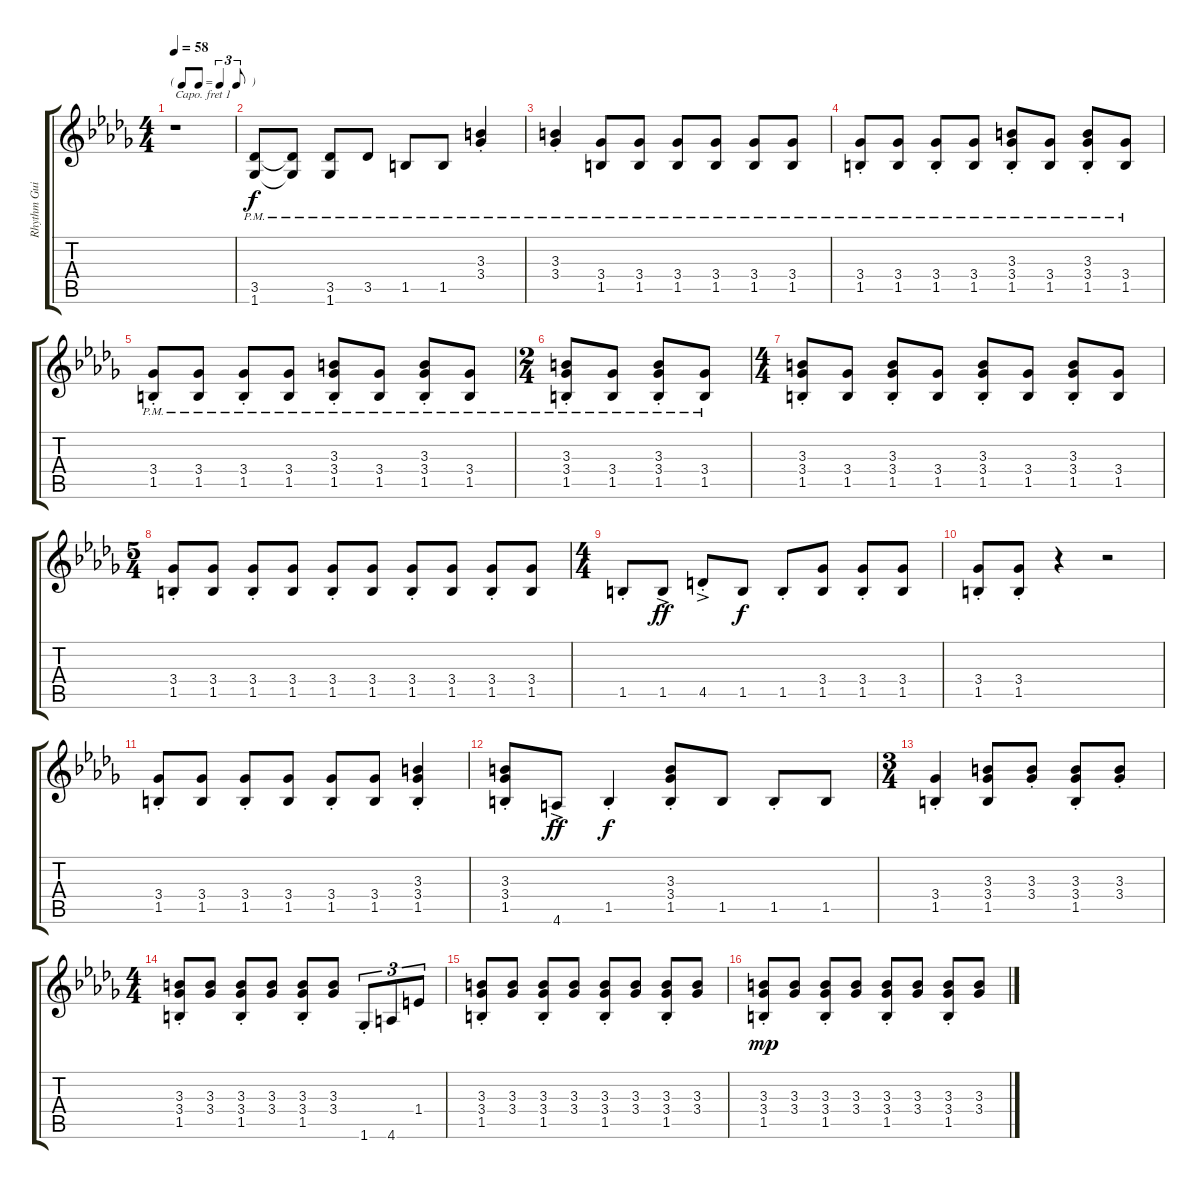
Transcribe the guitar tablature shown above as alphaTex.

\track ("Rhythm Guitar capo 1st Fret- Std Tuned" "Rhythm Gui") {instrument acousticguitarsteel}
\staff {score tabs}
\capo 1
\tuning (E4 B3 G3 D3 A2 E2) {hide}
\ts (4 4)
\tf triplet8th
\tempo 58
\clef g2
\ks db
r.1{dy f instrument acousticguitarsteel} |
(3.5{pm} 1.6{pm}).8 (3.5{pm t} 1.6{pm t}).8 (3.5{pm} 1.6{pm}).8 3.5{pm}.8 1.5{pm}.8 1.5{pm}.8 (3.3{pm st} 3.4{pm st}).4 |
(3.3{pm st} 3.4{pm st}).4 (3.4{pm} 1.5{pm}).8 (3.4{pm} 1.5{pm}).8 (3.4{pm} 1.5{pm}).8 (3.4{pm} 1.5{pm}).8 (3.4{pm} 1.5{pm}).8 (3.4{pm} 1.5{pm}).8 |
(3.4{pm st} 1.5{pm st}).8 (3.4{pm} 1.5{pm}).8 (3.4{pm st} 1.5{pm st}).8 (3.4{pm} 1.5{pm}).8 (3.3{pm st} 3.4{pm st} 1.5{pm st}).8 (3.4{pm} 1.5{pm}).8 (3.3{pm st} 3.4{pm st} 1.5{pm st}).8 (3.4{pm} 1.5{pm}).8 |
(3.4{pm st} 1.5{pm st}).8 (3.4{pm} 1.5{pm}).8 (3.4{pm st} 1.5{pm st}).8 (3.4{pm} 1.5{pm}).8 (3.3{pm st} 3.4{pm st} 1.5{pm st}).8 (3.4{pm} 1.5{pm}).8 (3.3{pm st} 3.4{pm st} 1.5{pm st}).8 (3.4{pm} 1.5{pm}).8 |
\ts (2 4)
(3.3{pm st} 3.4{pm st} 1.5{pm st}).8 (3.4{pm} 1.5{pm}).8 (3.3{pm st} 3.4{pm st} 1.5{pm st}).8 (3.4{pm} 1.5{pm}).8 |
\ts (4 4)
(3.3{st} 3.4{st} 1.5{st}).8 (3.4 1.5).8 (3.3{st} 3.4{st} 1.5{st}).8 (3.4 1.5).8 (3.3{st} 3.4{st} 1.5{st}).8 (3.4 1.5).8 (3.3{st} 3.4{st} 1.5{st}).8 (3.4 1.5).8 |
\ts (5 4)
(3.4{st} 1.5{st}).8 (3.4 1.5).8 (3.4{st} 1.5{st}).8 (3.4 1.5).8 (3.4{st} 1.5{st}).8 (3.4 1.5).8 (3.4{st} 1.5{st}).8 (3.4 1.5).8 (3.4{st} 1.5{st}).8 (3.4 1.5).8 |
\ts (4 4)
1.5{st}.8 1.5{ac}.8{dy ff} 4.5{ac st}.8 1.5.8{dy f} 1.5{st}.8 (3.4 1.5).8 (3.4{st} 1.5{st}).8 (3.4 1.5).8 |
(3.4{st} 1.5{st}).8 (3.4{st} 1.5{st}).8 r.4 r.2 |
(3.4{st} 1.5{st}).8 (3.4 1.5).8 (3.4{st} 1.5{st}).8 (3.4 1.5).8 (3.4{st} 1.5{st}).8 (3.4 1.5).8 (3.3{st} 3.4{st} 1.5{st}).4 |
(3.3{st} 3.4{st} 1.5{st}).8 4.6{ac}.8{dy ff} 1.5{st}.4{dy f} (3.3{st} 3.4{st} 1.5{st}).8 1.5.8 1.5{st}.8 1.5.8 |
\ts (3 4)
(3.4{st} 1.5{st}).4 (3.3 3.4 1.5).8 (3.3{st} 3.4{st}).8 (3.3{st} 3.4{st} 1.5{st}).8 (3.3{st} 3.4{st}).8 |
\ts (4 4)
(3.3{st} 3.4{st} 1.5{st}).8 (3.3 3.4).8 (3.3{st} 3.4{st} 1.5{st}).8 (3.3 3.4).8 (3.3{st} 3.4{st} 1.5{st}).8 (3.3 3.4).8 1.6{st}.8{tu (3 2)} 4.6.8{tu (3 2)} 1.4.8{tu (3 2)} |
(3.3{st} 3.4{st} 1.5{st}).8 (3.3 3.4).8 (3.3{st} 3.4{st} 1.5{st}).8 (3.3 3.4).8 (3.3{st} 3.4{st} 1.5{st}).8 (3.3 3.4).8 (3.3{st} 3.4{st} 1.5{st}).8 (3.3 3.4).8 |
(3.3{st} 3.4{st} 1.5{st}).8{dy mp} (3.3 3.4).8 (3.3{st} 3.4{st} 1.5{st}).8 (3.3 3.4).8 (3.3{st} 3.4{st} 1.5{st}).8 (3.3 3.4).8 (3.3{st} 3.4{st} 1.5{st}).8 (3.3 3.4).8
